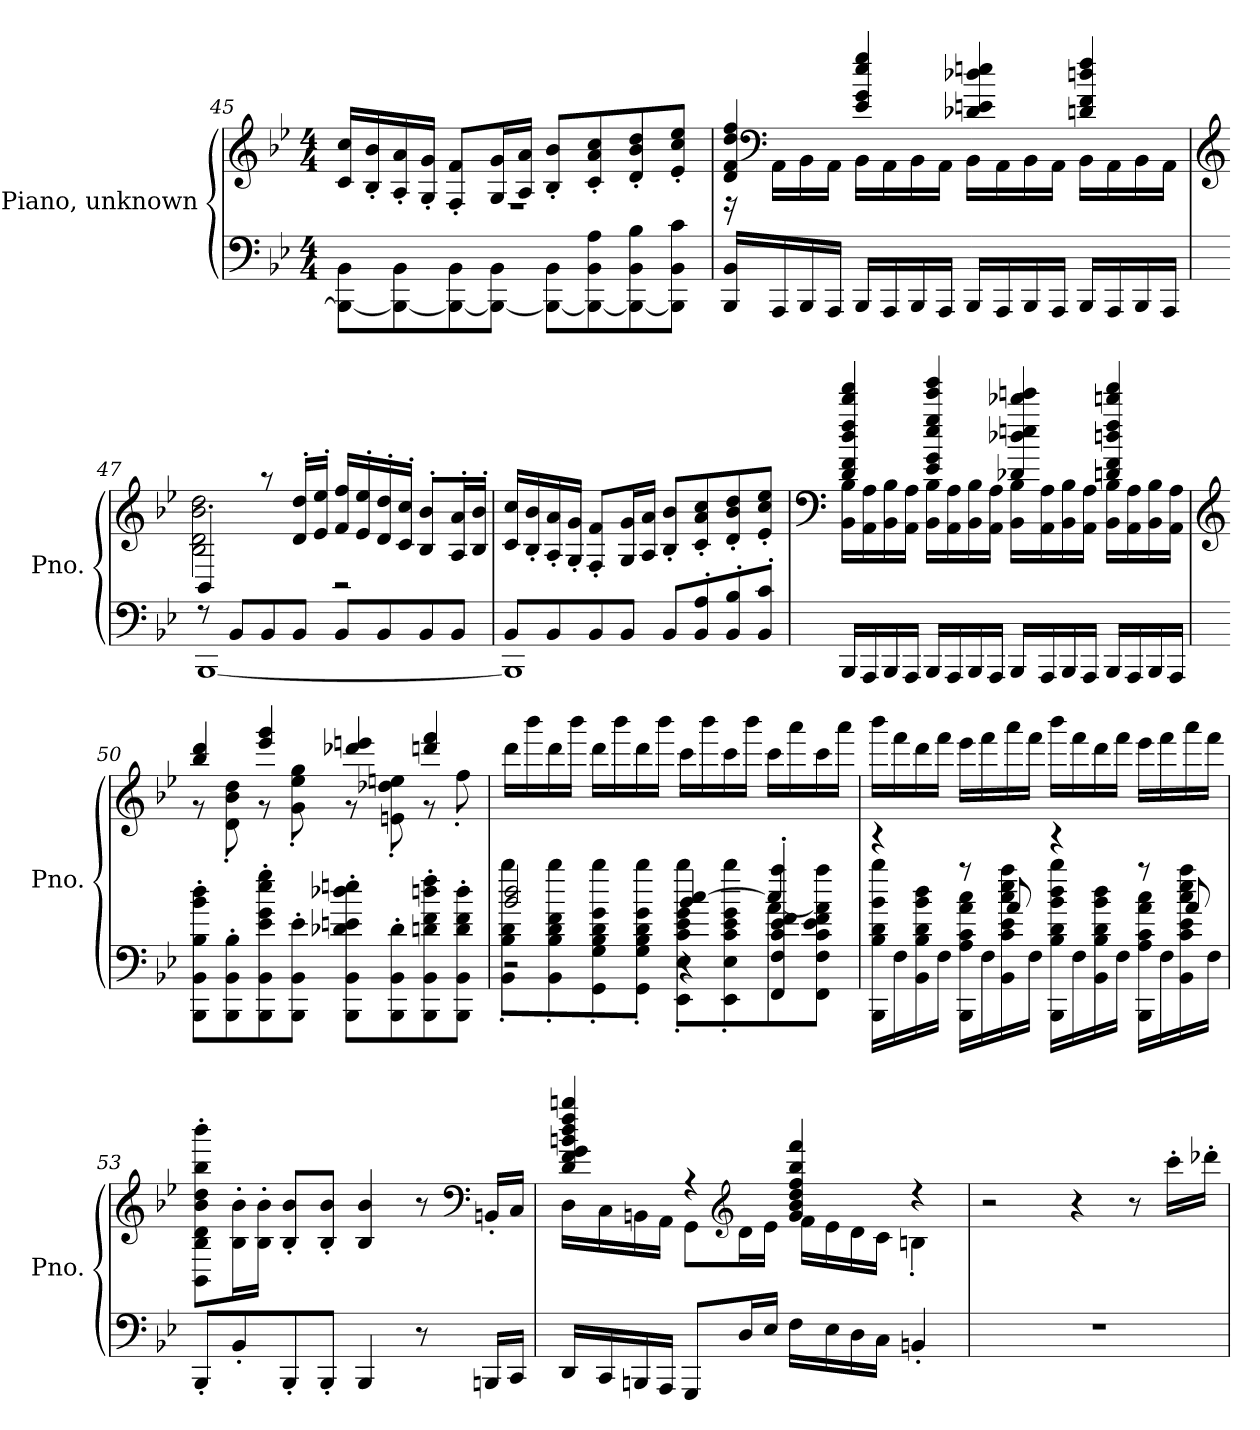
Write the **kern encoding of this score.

**kern	**kern
*part1	*part1
*staff2	*staff1
*I"Piano, unknown	*
*I'Pno.	*
!!LO:LB:g=z
*clefF4	*clefG2
*k[b-e-]	*k[b-e-]
*M4/4	*M4/4
=45	=45
*^	*
1r	8BBB-\_ 8BB-\L	16c/ 16cc/LL
.	.	16B-/' 16b-/'
.	8BBB-\_ 8BB-\	16A/' 16a/'
.	.	16G/' 16g/'JJ
.	8BBB-\_ 8BB-\	8F/' 8f/'L
.	8BBB-\_ 8BB-\J	16G/ 16g/L
.	.	16A/ 16a/JJ
.	8BBB-\_ 8BB-\L	8B-/' 8b-/'L
.	8BBB-\_ 8BB-\ 8A\	8c/' 8a/' 8cc/'
.	8BBB-\_ 8BB-\ 8B-\	8d/' 8b-/' 8dd/'
.	8BBB-\] 8BB-\ 8c\J	8e-/' 8cc/' 8ee-/'J
*v	*v	*
=46	=46
*	*^
16BBB-/ 16BB-/LL	4d/ 4f/ 4dd/ 4ff/	16r
*	*clefF4	*
16AAA/	.	16AA\LL
16BBB-/	.	16BB-\
16AAA/JJ	.	16AA\JJ
16BBB-/LL	4e-/ 4g/ 4ee-/ 4gg/	16BB-\LL
16AAA/	.	16AA\
16BBB-/	.	16BB-\
16AAA/JJ	.	16AA\JJ
16BBB-/LL	4d-X/ 4en/ 4dd-X/ 4een/	16BB-\LL
16AAA/	.	16AA\
16BBB-/	.	16BB-\
16AAA/JJ	.	16AA\JJ
16BBB-/LL	4dn/ 4f/ 4ddn/ 4ff/	16BB-\LL
16AAA/	.	16AA\
16BBB-/	.	16BB-\
16AAA/JJ	.	16AA\JJ
!!LO:LB:g=z	!!
=47	=47	=47
*	*clefG2	*
*^	*	*
8r	[1BBB-	4BB-'/	2B-\ 2d\ 2b-\ 2dd\
8BB-/L	.	.	.
8BB-/	.	8r	.
8BB-/J	.	16d/' 16dd/'LL	.
.	.	16e-/' 16ee-/'JJ	.
8BB-/L	.	16f/ 16ff/LL	2r
.	.	16e-/' 16ee-/'	.
8BB-/	.	16d/' 16dd/'	.
.	.	16c/' 16cc/'JJ	.
8BB-/	.	8B-/' 8b-/'L	.
8BB-/J	.	16A/' 16a/'L	.
.	.	16B-/' 16b-/'JJ	.
*	*	*v	*v
=48	=48	=48
8BB-/L	1BBB-]	16c/ 16cc/LL
.	.	16B-/' 16b-/'
8BB-/	.	16A/' 16a/'
.	.	16G/' 16g/'JJ
8BB-/	.	8F/' 8f/'L
8BB-/J	.	16G/ 16g/L
.	.	16A/ 16a/JJ
8BB-/L	.	8B-/' 8b-/'L
8BB-/' 8A/'	.	8c/' 8a/' 8cc/'
8BB-/' 8B-/'	.	8d/' 8b-/' 8dd/'
8BB-/' 8c/'J	.	8e-/' 8cc/' 8ee-/'J
*v	*v	*
!!LO:LB:g=z
=49	=49
*	*clefF4
*	*^
16BBB-/LL	4d/ 4f/ 4dd/ 4ff/ 4ddd/ 4fff/	16BB-\ 16B-\LL
16AAA/	.	16AA\ 16A\
16BBB-/	.	16BB-\ 16B-\
16AAA/JJ	.	16AA\ 16A\JJ
16BBB-/LL	4e-/ 4g/ 4ee-/ 4gg/ 4eee-/ 4ggg/	16BB-\ 16B-\LL
16AAA/	.	16AA\ 16A\
16BBB-/	.	16BB-\ 16B-\
16AAA/JJ	.	16AA\ 16A\JJ
16BBB-/LL	4d-X/ 4dd-X/ 4een/ 4ddd-X/ 4eeen/	16BB-\ 16B-\LL
16AAA/	.	16AA\ 16A\
16BBB-/	.	16BB-\ 16B-\
16AAA/JJ	.	16AA\ 16A\JJ
16BBB-/LL	4dn/ 4f/ 4ddn/ 4ff/ 4dddn/ 4fff/	16BB-\ 16B-\LL
16AAA/	.	16AA\ 16A\
16BBB-/	.	16BB-\ 16B-\
16AAA/JJ	.	16AA\ 16A\JJ
=50	=50	=50
*	*clefG2	*
8BBB-\' 8BB-\' 8B-\' 8b-\' 8dd\'L	4bb-/ 4ddd/	8r
8BBB-\' 8BB-\' 8B-\'	.	8d\' 8b-\' 8dd\'
8BBB-\' 8BB-\' 8e-\' 8g\' 8ee-\' 8gg\'	4eee-/ 4ggg/	8r
8BBB-\' 8BB-\' 8e-\'J	.	8g\' 8ee-\' 8gg\'
8BBB-\' 8BB-\' 8d-X\' 8en\' 8dd-X\' 8een\'L	4ddd-X/ 4eeen/	8r
8BBB-\' 8BB-\' 8d-\'	.	8en\' 8dd-X\' 8een\'
8BBB-\' 8BB-\' 8dn\' 8f\' 8ddn\' 8ff\'	4dddn/ 4fff/	8r
8BBB-\' 8BB-\' 8d\' 8f\' 8dd\'J	.	8ff'\
*	*v	*v
!!LO:PB:g=z
=51	=51
*^	*
*	*^	*
2b-/ 2dd/	8BB-\' 8B-\' 8d\' 8bb-\'L	2r	16ddd\LL
.	.	.	16bbb-\
.	8BB-\' 8B-\' 8d\' 8f\' 8bb-\'	.	16ddd\
.	.	.	16bbb-\JJ
.	8GG\' 8G\' 8B-\' 8d\' 8g\' 8bb-\'	.	16ddd\LL
.	.	.	16bbb-\
.	8GG\' 8G\' 8B-\' 8d\' 8g\' 8bb-\'J	.	16ddd\
.	.	.	16bbb-\JJ
4b-/ [4cc/	8EE-\' 8E-\' 8c\' 8e-\' 8g\' 8bb-\'L	4r	16ccc\LL
.	.	.	16bbb-\
.	8EE-\' 8E-\' 8c\' 8e-\' 8g\' 8bb-\'	.	16ccc\
.	.	.	16bbb-\JJ
4cc/]	[8a\	4FF/' 4F/' 4c/' 4e-/' 4f/' 4aa/'	16ccc\LL
.	.	.	16aaa\
.	8FF\ 8F\ 8c\ 8e-\ 8f\ 8a\] 8aa\J	.	16ccc\
.	.	.	16aaa\JJ
*	*v	*v	*
=52	=52	=52
4r	16BBB-\ 16B-\ 16d\ 16b-\ 16bb-\LL	16bbb-\LL
.	16F\	16fff\
.	16BB-\ 16B-\ 16d\ 16b-\ 16dd\	16ddd\
.	16F\JJ	16fff\JJ
8r	16BBB-\ 16A\ 16c\ 16a\ 16cc\LL	16eee-\LL
.	16F\	16fff\
8a/	16BB-\ 16c\ 16e-\ 16cc\ 16ee-\ 16aa\	16aaa\
.	16F\JJ	16fff\JJ
4r	16BBB-\ 16B-\ 16d\ 16b-\ 16dd\ 16bb-\LL	16bbb-\LL
.	16F\	16fff\
.	16BB-\ 16B-\ 16d\ 16b-\ 16dd\	16ddd\
.	16F\JJ	16fff\JJ
8r	16BBB-\ 16A\ 16c\ 16a\ 16cc\LL	16eee-\LL
.	16F\	16fff\
8a/	16BB-\ 16c\ 16e-\ 16cc\ 16ee-\ 16aa\	16aaa\
.	16F\JJ	16fff\JJ
*v	*v	*
!!LO:LB:g=z
=53	=53
8BBB-'/L	8BB-\' 8B-\' 8d\' 8b-\' 8dd\' 8bb-\' 8bbb-\'L
8BB-'/	16B-\' 16b-\'L
.	16B-\' 16b-\'JJ
8BBB-'/	8B-/' 8b-/'L
8BBB-'/J	8B-/' 8b-/'J
4BBB-/	4B-/ 4b-/
8r	8r
*	*clefF4
16BBBn/LL	16BBn'/LL
16CC/JJ	16C/JJ
=54	=54
*	*^
16DD/LL	4d/ 4f/ 4g/ 4bn/ 4dd/ 4ff/ 4bbn/	16D\LL
16CC/	.	16C\
16BBBn/	.	16BBn\
16AAA/JJ	.	16AA\JJ
8GGG/L	4r	8GG\L
*	*clefG2	*
16D/L	.	16d\L
16E-/JJ	.	16e-\JJ
16F\LL	4g/ 4b/ 4dd/ 4ff/ 4bb/ 4fff/	16f\LL
16E-\	.	16e-\
16D\	.	16d\
16C\JJ	.	16c\JJ
4BBn'/	4r	4Bn'\
*	*v	*v
=55	=55
1r	2r
.	4r
.	8r
.	16ccc'\LL
.	16ddd-X'\JJ
=	=
*-	*-
